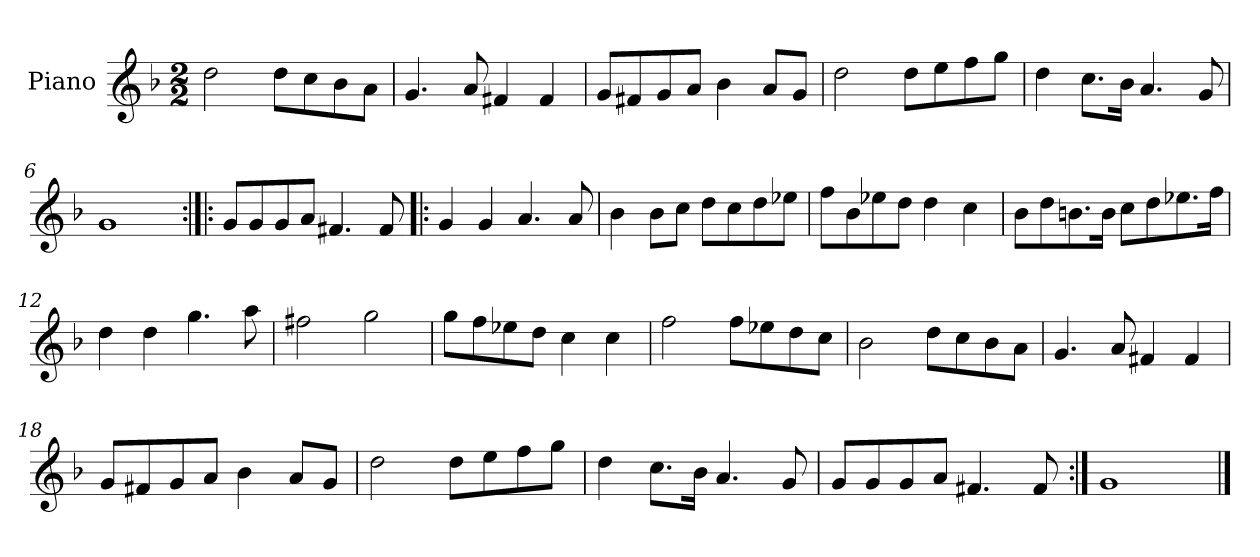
**kern
*part1
*staff1
*I"Piano
*I'Pno.
*clefG2
*k[b-]
*M2/2
=1
2dd\
8dd\L
8cc\
8b-\
8a\J
=2
4.g/
8a/
4f#X/
4f#/
=3
8g/L
8f#X/
8g/
8a/J
4b-\
8a/L
8g/J
=4
2dd\
8dd\L
8ee\
8ff\
8gg\J
=5
4dd\
8.cc\L
16b-\Jk
4.a/
8g/
=6
1g
!!LO:LB:g=z
=7:|!|:
8g/L
8g/
8g/
8a/J
4.f#X/
8f#/
=8!|:
4g/
4g/
4.a/
8a/
=9
4b-\
8b-\L
8cc\J
8dd\L
8cc\
8dd\
8ee-X\J
=10
8ff\L
8b-\
8ee-X\
8dd\J
4dd\
4cc\
=11
8b-\L
8dd\
8.bn\
16b\Jk
8cc\L
8dd\
8.ee-X\
16ff\Jk
!!LO:LB:g=z
=12
4dd\
4dd\
4.gg\
8aa\
=13
2ff#X\
2gg\
=14
8gg\L
8ff\
8ee-X\
8dd\J
4cc\
4cc\
=15
2ff\
8ff\L
8ee-X\
8dd\
8cc\J
=16
2b-\
8dd\L
8cc\
8b-\
8a\J
=17
4.g/
8a/
4f#X/
4f#/
=18
8g/L
8f#X/
8g/
8a/J
4b-\
8a/L
8g/J
!!LO:LB:g=z
=19
2dd\
8dd\L
8ee\
8ff\
8gg\J
=20
4dd\
8.cc\L
16b-\Jk
4.a/
8g/
=21
8g/L
8g/
8g/
8a/J
4.f#X/
8f#/
=22:|!
1g
==
*-
